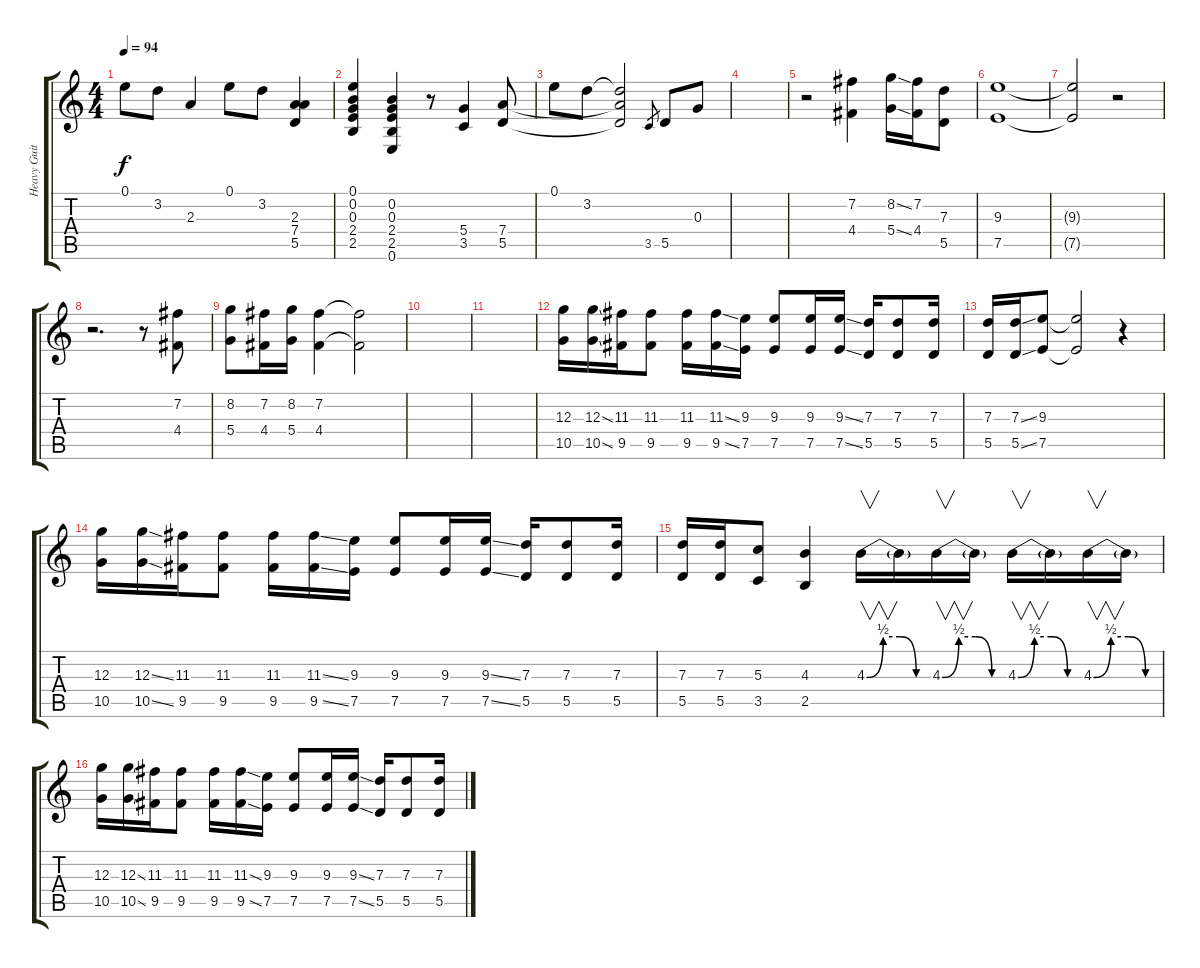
\track ("Heavy Guitar + Lead" "Heavy Guit") {instrument distortionguitar}
\staff {score tabs}
\tuning (E4 B3 G3 D3 A2 E2) {hide}
\ts (4 4)
\tempo 94
\clef g2
\ks c
0.1.8{dy f} 3.2.8 2.3.4 0.1.8 3.2.8 (2.3 7.4{t} 5.5{t}).4 |
(0.1 0.2 0.3 2.4 2.5).4 (0.2 0.3 2.4 2.5 0.6).4 r.8 (5.4 3.5).4 (7.4 5.5).8 |
0.1.8 3.2.8 (3.2{t} 7.4{t} 5.5{t}).2 3.5.8{gr} 5.5.8 0.3.8 |
|
r.2 (7.2 4.4).4 (8.2{ss} 5.4{ss}).16 (7.2 4.4).16 (7.3 5.5).8 |
(9.3 7.5).1 |
(9.3{t} 7.5{t}).2 r.2 |
r.2{d} r.8 (7.2 4.4).8 |
(8.2 5.4).8 (7.2 4.4).16 (8.2 5.4).16 (7.2 4.4).4 (7.2{t} 4.4{t}).2 |
|
|
(12.3 10.5).16 (12.3{ss} 10.5{ss}).16 (11.3 9.5).16 (11.3 9.5).8 (11.3 9.5).16 (11.3{ss} 9.5{ss}).16 (9.3 7.5).16 (9.3 7.5).8 (9.3 7.5).16 (9.3{ss} 7.5{ss}).16 (7.3 5.5).16 (7.3 5.5).8 (7.3 5.5).16 |
(7.3 5.5).16 (7.3{ss} 5.5{ss}).16 (9.3 7.5).8 (9.3{t} 7.5{t}).2 r.4 |
(12.3 10.5).16 (12.3{ss} 10.5{ss}).16 (11.3 9.5).16 (11.3 9.5).8 (11.3 9.5).16 (11.3{ss} 9.5{ss}).16 (9.3 7.5).16 (9.3 7.5).8 (9.3 7.5).16 (9.3{ss} 7.5{ss}).16 (7.3 5.5).16 (7.3 5.5).8 (7.3 5.5).16 |
(7.3 5.5).16 (7.3 5.5).16 (5.3 3.5).8 (4.3 2.5).4 4.3{be (custom 0 0 15 2 30 2 45 0 60 0)}.16{v} 4.3{t}.16 4.3{be (custom 0 0 15 2 30 2 45 0 60 0)}.16{v} 4.3{t}.16 4.3{be (custom 0 0 15 2 30 2 45 0 60 0)}.16{v} 4.3{t}.16 4.3{be (custom 0 0 15 2 30 2 45 0 60 0)}.16{v} 4.3{t}.16 |
(12.3 10.5).16 (12.3{ss} 10.5{ss}).16 (11.3 9.5).16 (11.3 9.5).8 (11.3 9.5).16 (11.3{ss} 9.5{ss}).16 (9.3 7.5).16 (9.3 7.5).8 (9.3 7.5).16 (9.3{ss} 7.5{ss}).16 (7.3 5.5).16 (7.3 5.5).8 (7.3 5.5).16
